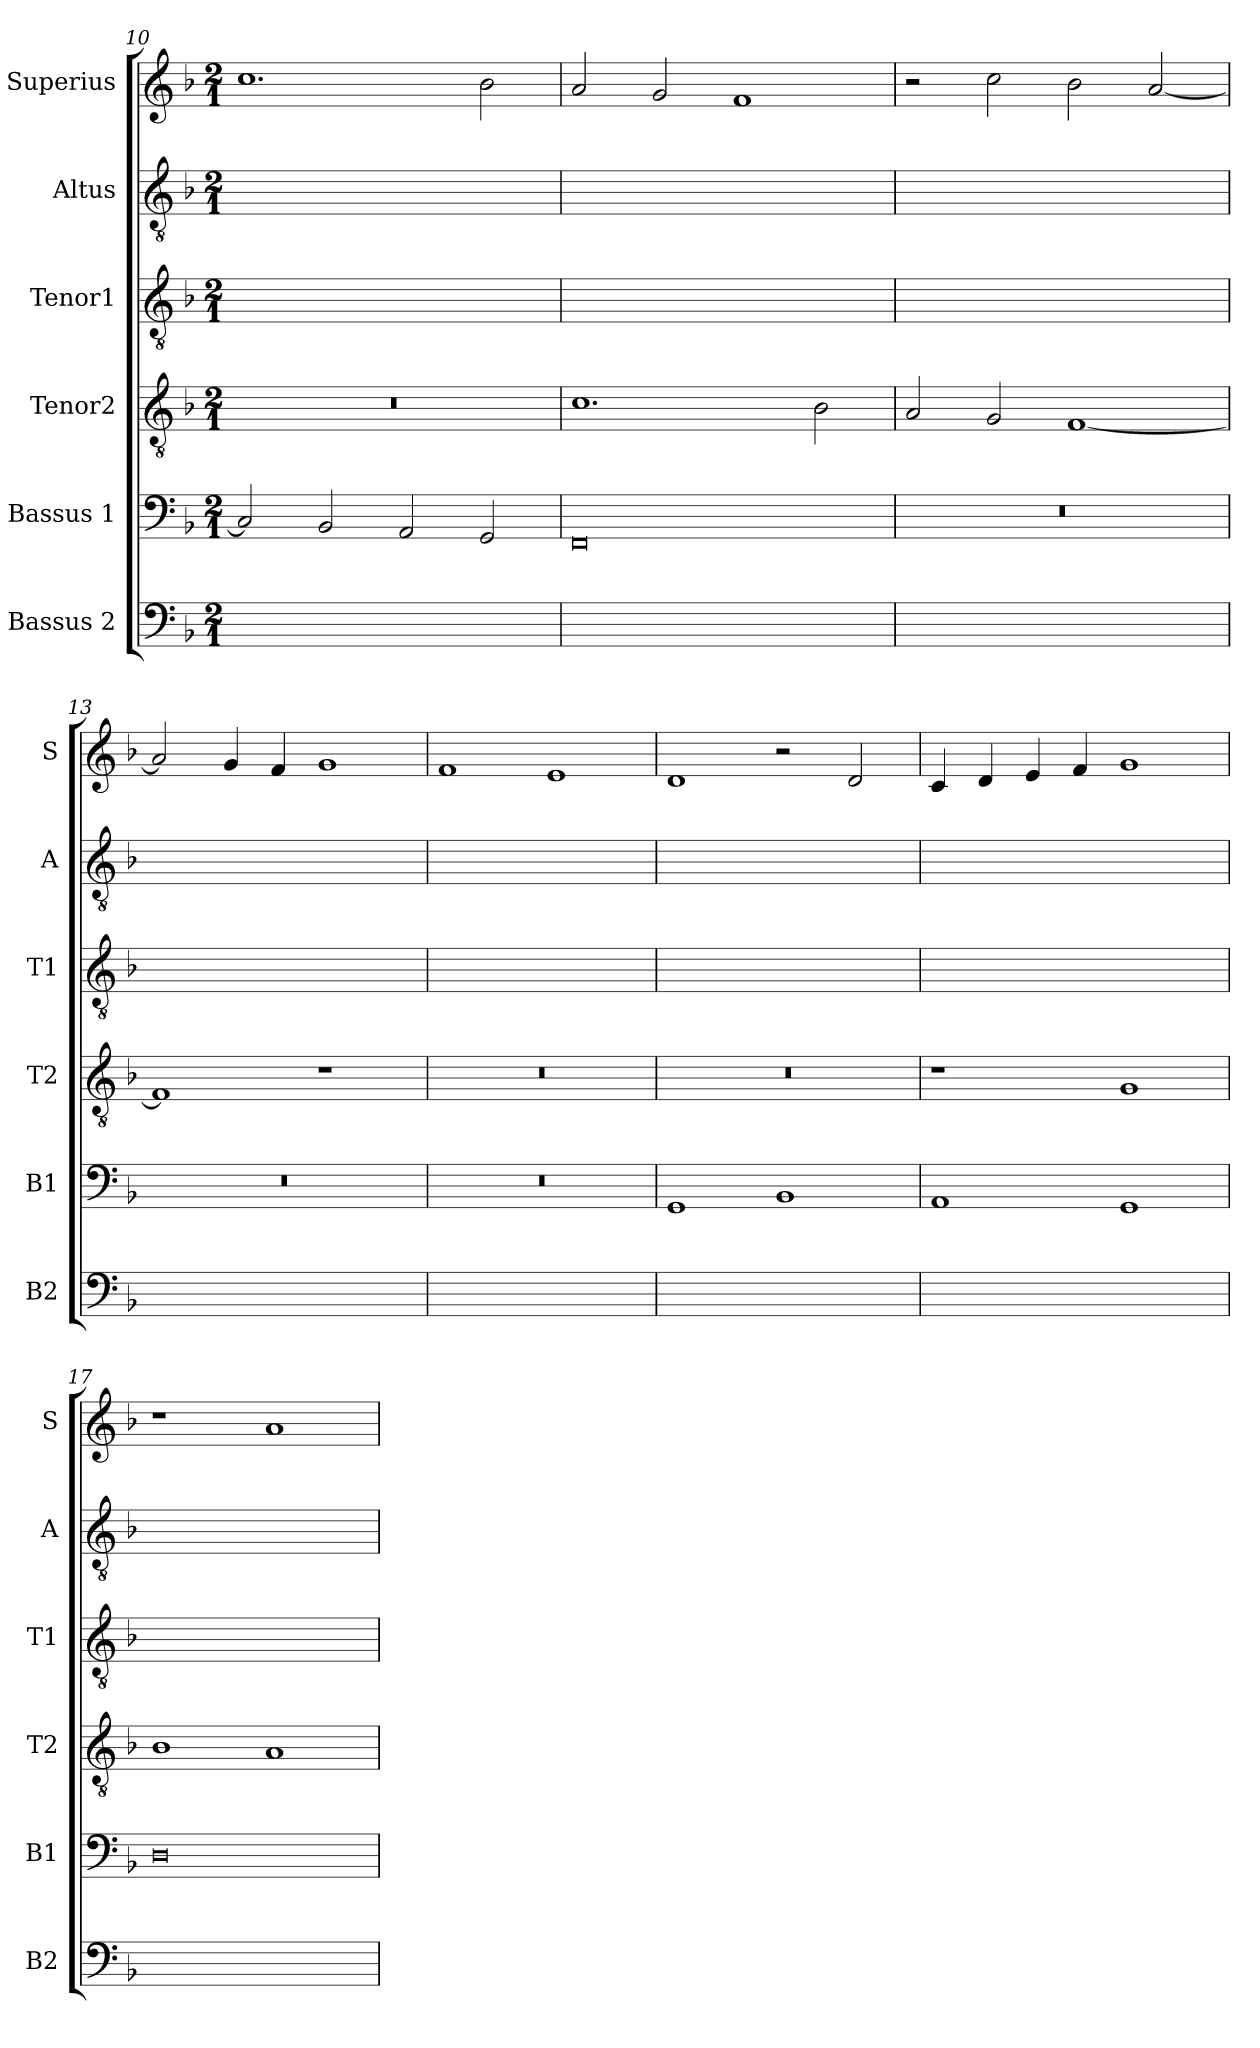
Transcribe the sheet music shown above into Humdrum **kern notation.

**kern	**kern	**kern	**kern	**kern	**kern
*part6	*part5	*part4	*part3	*part2	*part1
*staff6	*staff5	*staff4	*staff3	*staff2	*staff1
*I"Bassus 2	*I"Bassus 1	*I"Tenor2	*I"Tenor1	*I"Altus	*I"Superius
*I'B2	*I'B1	*I'T2	*I'T1	*I'A	*I'S
*clefF4	*clefF4	*clefGv2	*clefGv2	*clefGv2	*clefG2
*k[b-]	*k[b-]	*k[b-]	*k[b-]	*k[b-]	*k[b-]
*d:	*d:	*d:	*d:	*d:	*d:
*M2/1	*M2/1	*M2/1	*M2/1	*M2/1	*M2/1
=10	=10	=10	=10	=10	=10
0ryy	2C]	0r	0ryy	0ryy	1.cc
.	2BB-	.	.	.	.
.	2AA	.	.	.	.
.	2GG	.	.	.	2b-
=11	=11	=11	=11	=11	=11
0ryy	0FF	1.c	0ryy	0ryy	2a
.	.	.	.	.	2g
.	.	.	.	.	1f
.	.	2B-	.	.	.
=12	=12	=12	=12	=12	=12
0ryy	0r	2A	0ryy	0ryy	2r
.	.	2G	.	.	2cc
.	.	[1F	.	.	2b-
.	.	.	.	.	[2a
=13	=13	=13	=13	=13	=13
0ryy	0r	1F]	0ryy	0ryy	2a]
.	.	.	.	.	4g
.	.	.	.	.	4f
.	.	1r	.	.	1g
=14	=14	=14	=14	=14	=14
0ryy	0r	0r	0ryy	0ryy	1f
.	.	.	.	.	1e
=15	=15	=15	=15	=15	=15
0ryy	1GG	0r	0ryy	0ryy	1d
.	1BB-	.	.	.	2r
.	.	.	.	.	2d
=16	=16	=16	=16	=16	=16
0ryy	1AA	1r	0ryy	0ryy	4c
.	.	.	.	.	4d
.	.	.	.	.	4e
.	.	.	.	.	4f
.	1GG	1G	.	.	1g
=17	=17	=17	=17	=17	=17
0ryy	0D	1B-	0ryy	0ryy	1r
.	.	1A	.	.	1a
=	=	=	=	=	=
*-	*-	*-	*-	*-	*-
